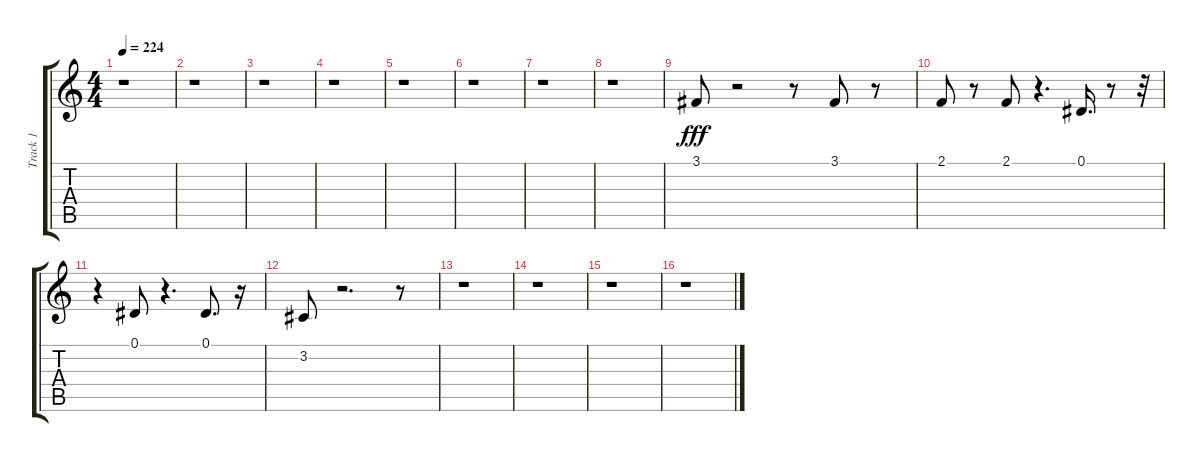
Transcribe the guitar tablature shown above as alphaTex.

\track ("Track 1" "Track 1") {instrument clavinet}
\staff {score tabs}
\tuning (Eb4 Bb3 Gb3 Db3 Ab2 Eb2) {hide}
\ts (4 4)
\tempo 224
\clef g2
\ks c
r.1{dy f} |
r.1 |
r.1 |
r.1 |
r.1 |
r.1 |
r.1 |
r.1 |
3.1.8{dy fff volume 16 instrument clavinet} r.2 r.8 3.1.8 r.8 |
2.1.8 r.8 2.1.8 r.4{d} 0.1.16{d} r.8 r.32 |
r.4 0.1.8 r.4{d} 0.1.8{d} r.16 |
3.2.8 r.2{d} r.8 |
r.1 |
r.1 |
r.1 |
r.1
